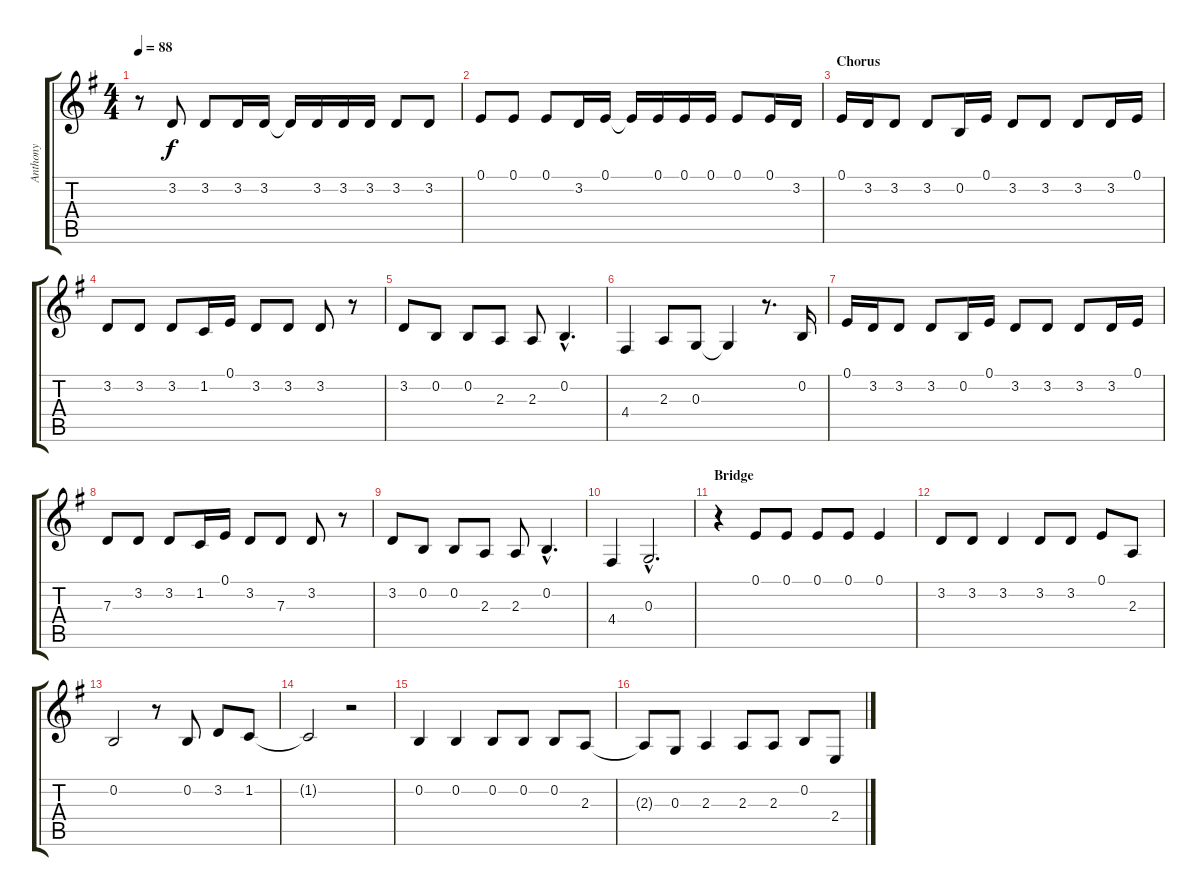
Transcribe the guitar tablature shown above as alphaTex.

\track ("Anthony" "Anthony") {instrument clarinet}
\staff {score tabs}
\tuning (E4 B3 G3 D3 A2 E2) {hide}
\ts (4 4)
\tempo 88
\clef g2
\ks g
r.8{dy f} 3.2.8 3.2.8 3.2.16 3.2.16 3.2{t}.16 3.2.16 3.2.16 3.2.16 3.2.8 3.2.8 |
0.1.8 0.1.8 0.1.8 3.2.16 0.1.16 0.1{t}.16 0.1.16 0.1.16 0.1.16 0.1.8 0.1.16 3.2.16 |
\section ("" "Chorus")
0.1.16 3.2.16 3.2.8 3.2.8 0.2.16 0.1.16 3.2.8 3.2.8 3.2.8 3.2.16 0.1.16 |
3.2.8 3.2.8 3.2.8 1.2.16 0.1.16 3.2.8 3.2.8 3.2.8 r.8 |
3.2.8 0.2.8 0.2.8 2.3.8 2.3.8 0.2{hac}.4{d} |
4.4.4 2.3.8 0.3.8 0.3{t}.4 r.8{d} 0.2.16 |
0.1.16 3.2.16 3.2.8 3.2.8 0.2.16 0.1.16 3.2.8 3.2.8 3.2.8 3.2.16 0.1.16 |
7.3.8 3.2.8 3.2.8 1.2.16 0.1.16 3.2.8 7.3.8 3.2.8 r.8 |
3.2.8 0.2.8 0.2.8 2.3.8 2.3.8 0.2{hac}.4{d} |
4.4.4 0.3{hac}.2{d} |
\section ("" "Bridge")
r.4 0.1.8 0.1.8 0.1.8 0.1.8 0.1.4 |
3.2.8 3.2.8 3.2.4 3.2.8 3.2.8 0.1.8 2.3.8 |
0.2.2 r.8 0.2.8 3.2.8 1.2.8 |
1.2{t}.2 r.2 |
0.2.4 0.2.4 0.2.8 0.2.8 0.2.8 2.3.8 |
2.3{t}.8 0.3.8 2.3.4 2.3.8 2.3.8 0.2.8 2.4.8
